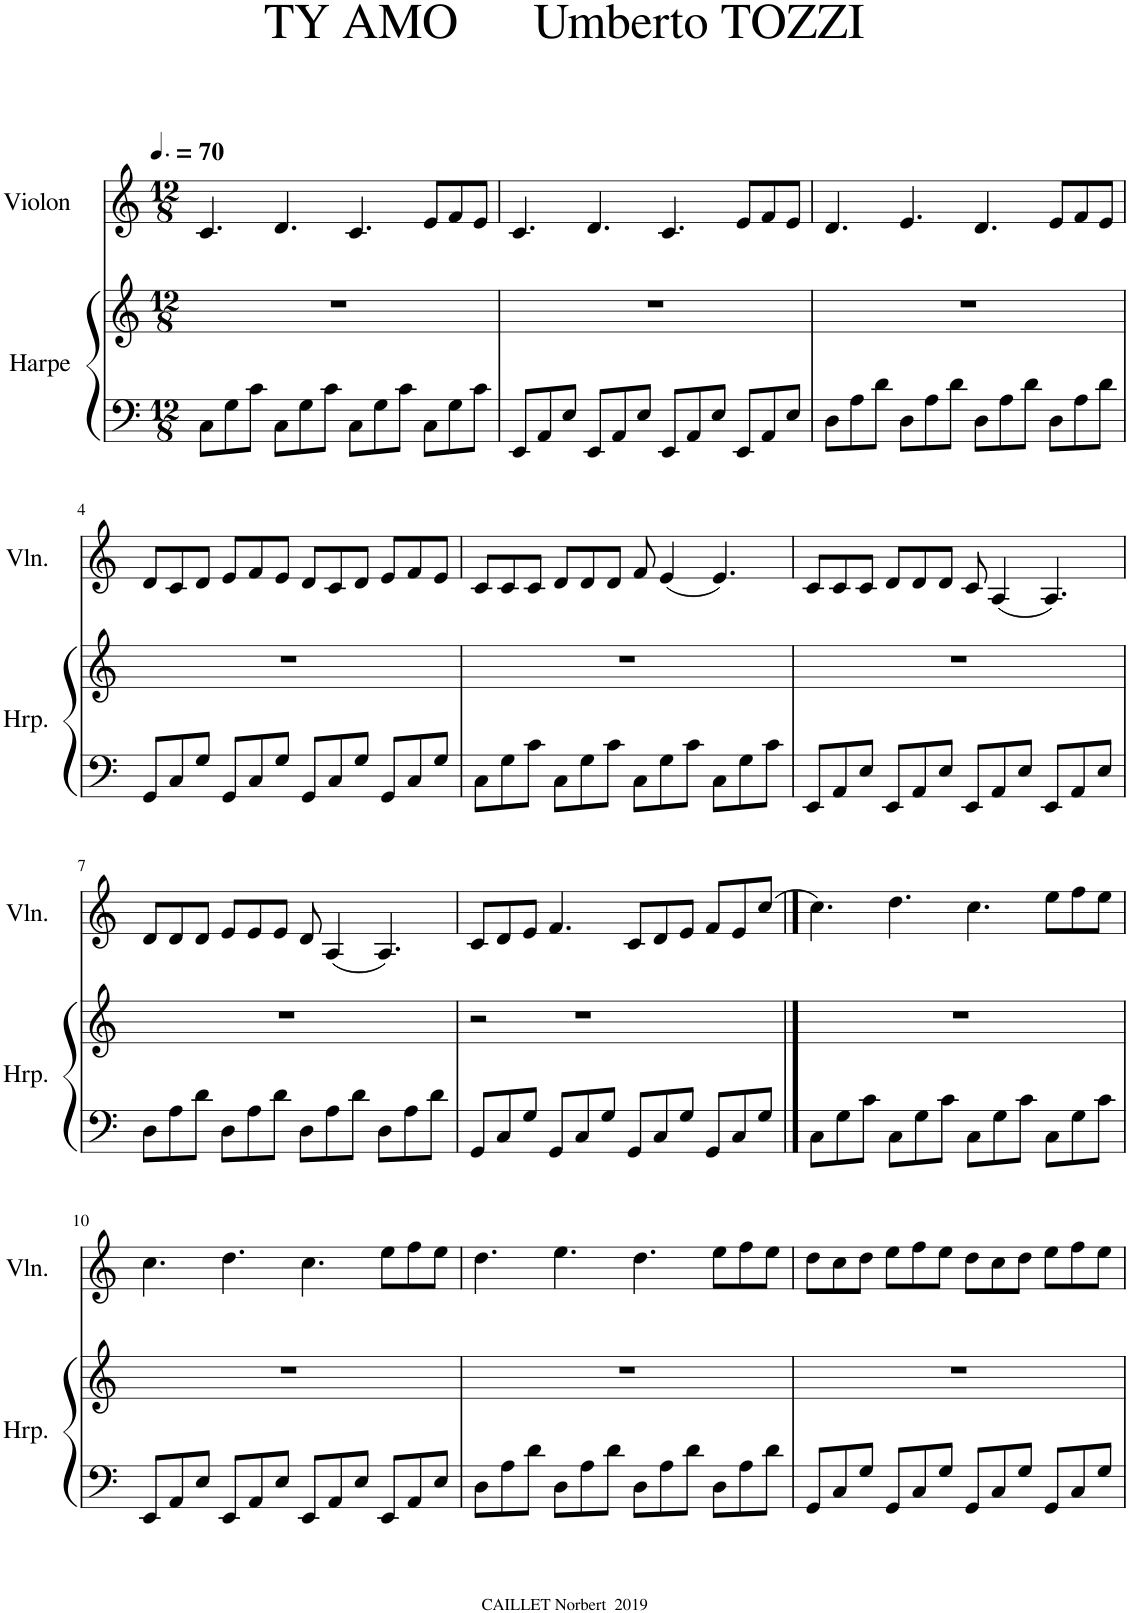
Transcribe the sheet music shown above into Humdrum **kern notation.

**kern	**kern	**kern
*part2	*part2	*part1
*staff3	*staff2	*staff1
*I"Harpe	*	*I"Violon
*I'Hrp.	*	*I'Vln.
*clefF4	*clefG2	*clefG2
*k[]	*k[]	*k[]
*M12/8	*M12/8	*M12/8
*MM105	*MM105	*MM105
=1	=1	=1
8C\L	1.r	4.c/
8G\	.	.
8c\J	.	.
8C\L	.	4.d/
8G\	.	.
8c\J	.	.
8C\L	.	4.c/
8G\	.	.
8c\J	.	.
8C\L	.	8e/L
8G\	.	8f/
8c\J	.	8e/J
=2	=2	=2
8EE/L	1.r	4.c/
8AA/	.	.
8E/J	.	.
8EE/L	.	4.d/
8AA/	.	.
8E/J	.	.
8EE/L	.	4.c/
8AA/	.	.
8E/J	.	.
8EE/L	.	8e/L
8AA/	.	8f/
8E/J	.	8e/J
=3	=3	=3
8D\L	1.r	4.d/
8A\	.	.
8d\J	.	.
8D\L	.	4.e/
8A\	.	.
8d\J	.	.
8D\L	.	4.d/
8A\	.	.
8d\J	.	.
8D\L	.	8e/L
8A\	.	8f/
8d\J	.	8e/J
!!LO:LB:g=z
=4	=4	=4
8GG/L	1.r	8d/L
8C/	.	8c/
8G/J	.	8d/J
8GG/L	.	8e/L
8C/	.	8f/
8G/J	.	8e/J
8GG/L	.	8d/L
8C/	.	8c/
8G/J	.	8d/J
8GG/L	.	8e/L
8C/	.	8f/
8G/J	.	8e/J
=5	=5	=5
8C\L	1.r	8c/L
8G\	.	8c/
8c\J	.	8c/J
8C\L	.	8d/L
8G\	.	8d/
8c\J	.	8d/J
8C\L	.	8f/
8G\	.	(4e/
8c\J	.	.
8C\L	.	4.e/)
8G\	.	.
8c\J	.	.
=6	=6	=6
8EE/L	1.r	8c/L
8AA/	.	8c/
8E/J	.	8c/J
8EE/L	.	8d/L
8AA/	.	8d/
8E/J	.	8d/J
8EE/L	.	8c/
8AA/	.	(4A/
8E/J	.	.
8EE/L	.	4.A/)
8AA/	.	.
8E/J	.	.
!!LO:LB:g=z
=7	=7	=7
8D\L	1.r	8d/L
8A\	.	8d/
8d\J	.	8d/J
8D\L	.	8e/L
8A\	.	8e/
8d\J	.	8e/J
8D\L	.	8d/
8A\	.	(4A/
8d\J	.	.
8D\L	.	4.A/)
8A\	.	.
8d\J	.	.
=8	=8	=8
8GG/L	2r	8c/L
8C/	.	8d/
8G/J	.	8e/J
8GG/L	.	4.f/
8C/	1r	.
8G/J	.	.
8GG/L	.	8c/L
8C/	.	8d/
8G/J	.	8e/J
8GG/L	.	8f/L
8C/	.	8e/
8G/J	.	(8cc/J
==9	==9	==9
8C\L	1.r	4.cc\)
8G\	.	.
8c\J	.	.
8C\L	.	4.dd\
8G\	.	.
8c\J	.	.
8C\L	.	4.cc\
8G\	.	.
8c\J	.	.
8C\L	.	8ee\L
8G\	.	8ff\
8c\J	.	8ee\J
!!LO:LB:g=z
=10	=10	=10
8EE/L	1.r	4.cc\
8AA/	.	.
8E/J	.	.
8EE/L	.	4.dd\
8AA/	.	.
8E/J	.	.
8EE/L	.	4.cc\
8AA/	.	.
8E/J	.	.
8EE/L	.	8ee\L
8AA/	.	8ff\
8E/J	.	8ee\J
=11	=11	=11
8D\L	1.r	4.dd\
8A\	.	.
8d\J	.	.
8D\L	.	4.ee\
8A\	.	.
8d\J	.	.
8D\L	.	4.dd\
8A\	.	.
8d\J	.	.
8D\L	.	8ee\L
8A\	.	8ff\
8d\J	.	8ee\J
=12	=12	=12
8GG/L	1.r	8dd\L
8C/	.	8cc\
8G/J	.	8dd\J
8GG/L	.	8ee\L
8C/	.	8ff\
8G/J	.	8ee\J
8GG/L	.	8dd\L
8C/	.	8cc\
8G/J	.	8dd\J
8GG/L	.	8ee\L
8C/	.	8ff\
8G/J	.	8ee\J
=	=	=
*-	*-	*-
